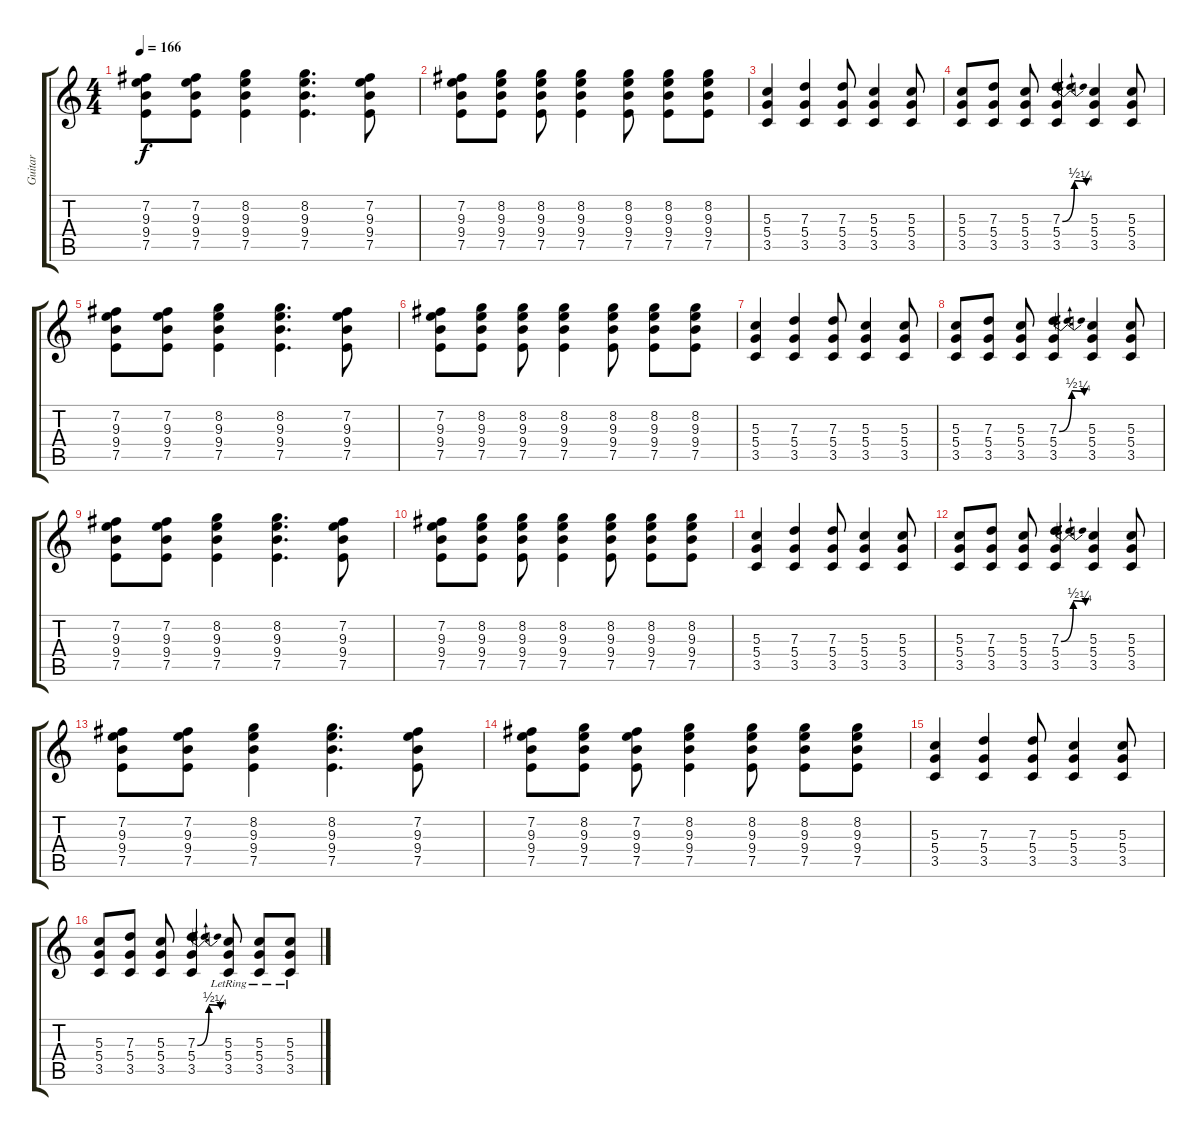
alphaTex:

\track ("Guitar" "Guitar") {instrument distortionguitar}
\staff {score tabs}
\tuning (E4 B3 G3 D3 A2 E2) {hide}
\ts (4 4)
\tempo 166
\clef g2
\ks c
(7.2 9.3 9.4 7.5).8{dy f instrument distortionguitar} (7.2 9.3 9.4 7.5).8 (8.2 9.3 9.4 7.5).4 (8.2 9.3 9.4 7.5).4{d} (7.2 9.3 9.4 7.5).8 |
(7.2 9.3 9.4 7.5).8 (8.2 9.3 9.4 7.5).8 (8.2 9.3 9.4 7.5).8 (8.2 9.3 9.4 7.5).4 (8.2 9.3 9.4 7.5).8 (8.2 9.3 9.4 7.5).8 (8.2 9.3 9.4 7.5).8 |
(5.3 5.4 3.5).4 (7.3 5.4 3.5).4 (7.3 5.4 3.5).8 (5.3 5.4 3.5).4 (5.3 5.4 3.5).8 |
(5.3 5.4 3.5).8 (7.3 5.4 3.5).8 (5.3 5.4 3.5).8 (7.3{be (bendrelease 0 0 30 2 30 2 60 1)} 5.4 3.5).4 (5.3 5.4 3.5).4 (5.3 5.4 3.5).8 |
(7.2 9.3 9.4 7.5).8 (7.2 9.3 9.4 7.5).8 (8.2 9.3 9.4 7.5).4 (8.2 9.3 9.4 7.5).4{d} (7.2 9.3 9.4 7.5).8 |
(7.2 9.3 9.4 7.5).8 (8.2 9.3 9.4 7.5).8 (8.2 9.3 9.4 7.5).8 (8.2 9.3 9.4 7.5).4 (8.2 9.3 9.4 7.5).8 (8.2 9.3 9.4 7.5).8 (8.2 9.3 9.4 7.5).8 |
(5.3 5.4 3.5).4 (7.3 5.4 3.5).4 (7.3 5.4 3.5).8 (5.3 5.4 3.5).4 (5.3 5.4 3.5).8 |
(5.3 5.4 3.5).8 (7.3 5.4 3.5).8 (5.3 5.4 3.5).8 (7.3{be (bendrelease 0 0 30 2 30 2 60 1)} 5.4 3.5).4 (5.3 5.4 3.5).4 (5.3 5.4 3.5).8 |
(7.2 9.3 9.4 7.5).8 (7.2 9.3 9.4 7.5).8 (8.2 9.3 9.4 7.5).4 (8.2 9.3 9.4 7.5).4{d} (7.2 9.3 9.4 7.5).8 |
(7.2 9.3 9.4 7.5).8 (8.2 9.3 9.4 7.5).8 (8.2 9.3 9.4 7.5).8 (8.2 9.3 9.4 7.5).4 (8.2 9.3 9.4 7.5).8 (8.2 9.3 9.4 7.5).8 (8.2 9.3 9.4 7.5).8 |
(5.3 5.4 3.5).4 (7.3 5.4 3.5).4 (7.3 5.4 3.5).8 (5.3 5.4 3.5).4 (5.3 5.4 3.5).8 |
(5.3 5.4 3.5).8 (7.3 5.4 3.5).8 (5.3 5.4 3.5).8 (7.3{be (bendrelease 0 0 30 2 30 2 60 1)} 5.4 3.5).4 (5.3 5.4 3.5).4 (5.3 5.4 3.5).8 |
(7.2 9.3 9.4 7.5).8 (7.2 9.3 9.4 7.5).8 (8.2 9.3 9.4 7.5).4 (8.2 9.3 9.4 7.5).4{d} (7.2 9.3 9.4 7.5).8 |
(7.2 9.3 9.4 7.5).8 (8.2 9.3 9.4 7.5).8 (7.2 9.3 9.4 7.5).8 (8.2 9.3 9.4 7.5).4 (8.2 9.3 9.4 7.5).8 (8.2 9.3 9.4 7.5).8 (8.2 9.3 9.4 7.5).8 |
(5.3 5.4 3.5).4 (7.3 5.4 3.5).4 (7.3 5.4 3.5).8 (5.3 5.4 3.5).4 (5.3 5.4 3.5).8 |
(5.3 5.4 3.5).8 (7.3 5.4 3.5).8 (5.3 5.4 3.5).8 (7.3{be (bendrelease 0 0 30 2 30 2 60 1)} 5.4 3.5).4 (5.3{lr} 5.4{lr} 3.5{lr}).8 (5.3{lr} 5.4{lr} 3.5{lr}).8 (5.3{lr} 5.4{lr} 3.5{lr}).8
